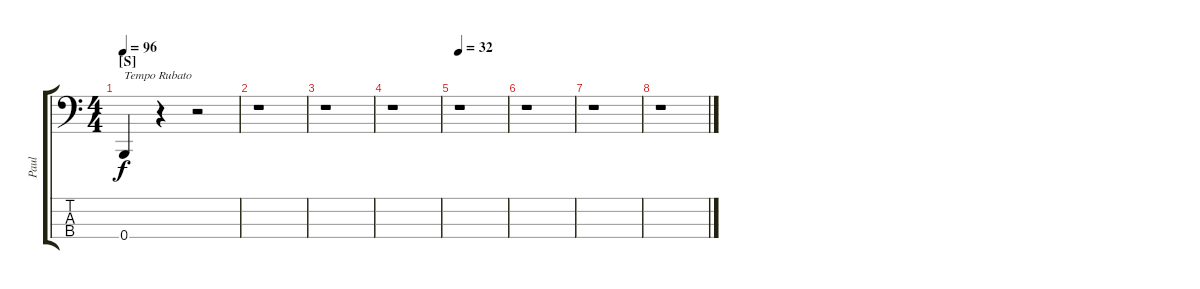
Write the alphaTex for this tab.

\track ("Paul" "Paul") {instrument electricbasspick}
\staff {score tabs}
\tuning (E2 B1 Gb1 B0) {hide}
\ts (4 4)
\section ("" "[S]")
\tempo 96
\clef f4
\ks c
0.4.4{txt "Tempo Rubato" dy f} r.4 r.2 |
r.1 |
r.1 |
r.1 |
\tempo 32
r.1 |
r.1 |
r.1 |
r.1
